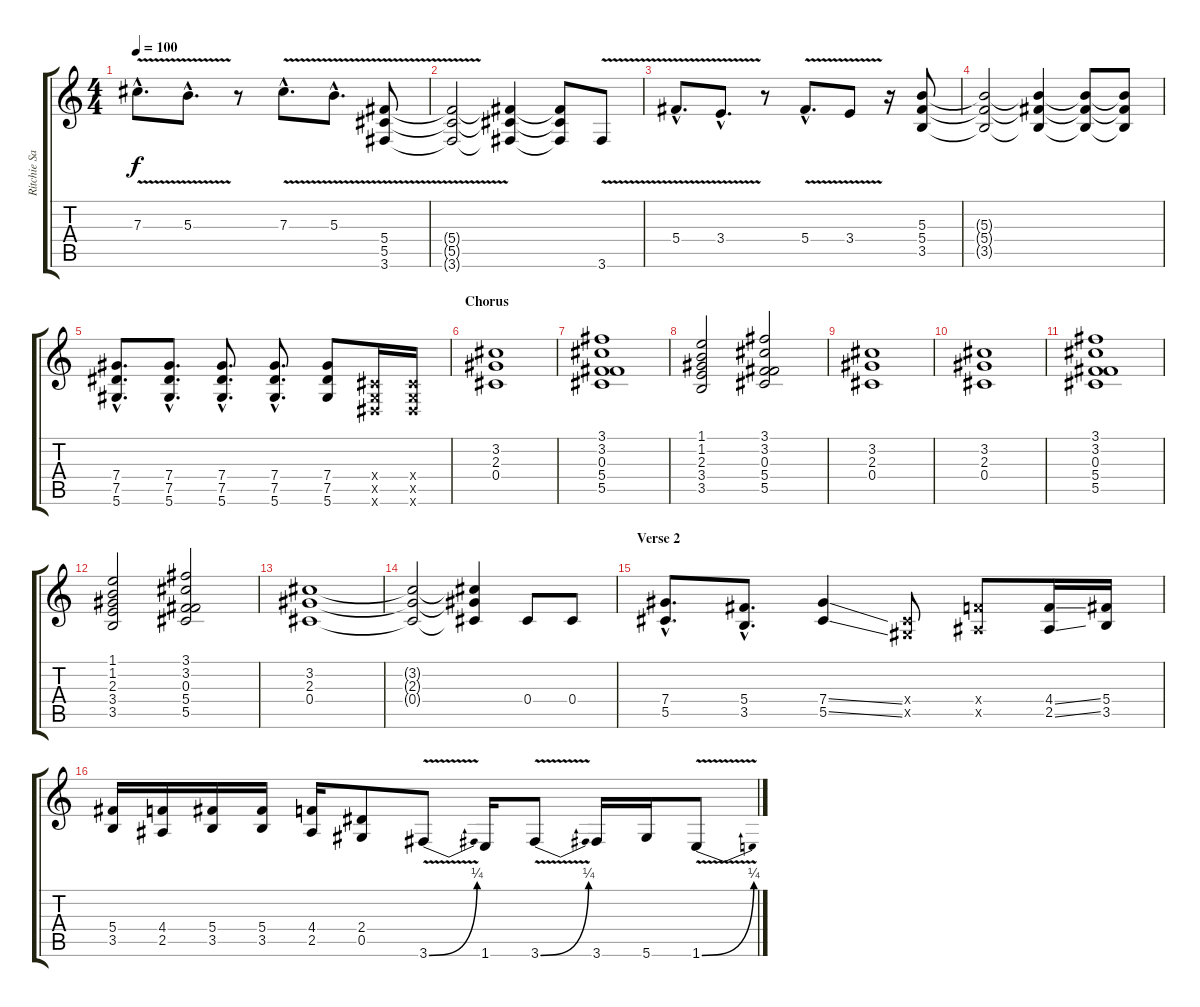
\track ("Ritchie Sambora" "Ritchie Sa") {instrument overdrivenguitar}
\staff {score tabs}
\tuning (Eb4 Bb3 Gb3 Db3 Ab2 Eb2) {hide}
\ts (4 4)
\tempo 100
\clef g2
\ks c
7.3{v hac}.8{d dy f} 5.3{v hac}.8{d} r.8 7.3{v hac}.8{d} 5.3{v hac}.8{d} (5.4 5.5 3.6{v}).8 |
(5.4{t} 5.5{t} 3.6{t}).2 (5.4{t} 5.5{t} 3.6{t}).4 (5.4{t} 5.5{t} 3.6{t}).8 3.6{v}.8 |
5.4{v hac}.8{d} 3.4{v hac}.8{d} r.8 5.4{v hac}.8{d} 3.4{v}.8 r.16 (5.3 5.4 3.5).8 |
(5.3{t} 5.4{t} 3.5{t}).2 (5.3{t} 5.4{t} 3.5{t}).4 (5.3{t} 5.4{t} 3.5{t}).8 (5.3{t} 5.4{t} 3.5{t}).8 |
(7.4{hac} 7.5{hac} 5.6{hac}).8{d} (7.4{hac} 7.5{hac} 5.6{hac}).8{d} (7.4{hac} 7.5{hac} 5.6{hac}).8{d} (7.4{hac} 7.5{hac} 5.6{hac}).8{d} (7.4 7.5 5.6).8 (0.4{x} 0.5{x} 0.6{x}).16 (0.4{x} 0.5{x} 0.6{x}).16 |
\section ("" "Chorus")
(3.2 2.3 0.4).1 |
(3.1 3.2 0.3 5.4 5.5).1 |
(1.1 1.2 2.3 3.4 3.5).2 (3.1 3.2 0.3 5.4 5.5).2 |
(3.2 2.3 0.4).1 |
(3.2 2.3 0.4).1 |
(3.1 3.2 0.3 5.4 5.5).1 |
(1.1 1.2 2.3 3.4 3.5).2 (3.1 3.2 0.3 5.4 5.5).2 |
(3.2 2.3 0.4).1 |
(3.2{t} 2.3{t} 0.4{t}).2 (3.2{t} 2.3{t} 0.4{t}).4 0.4.8 0.4.8 |
\section ("" "Verse 2")
(7.4{hac} 5.5{hac}).8{d} (5.4{hac} 3.5{hac}).8{d} (7.4{ss} 5.5{ss}).4 (0.4{x} 0.5{x}).8 (4.4{x} 2.5{x}).8 (4.4{ss} 2.5{ss}).16 (5.4 3.5).16 |
(5.4 3.5).16 (4.4 2.5).16 (5.4 3.5).16 (5.4 3.5).16 (4.4 2.5).16 (2.4 0.5).8 3.6{be (bend 0 0 60 1) v}.8 1.6.16 3.6{be (bend 0 0 60 1) v}.8 3.6.16 5.6.16 1.6{be (bend 0 0 60 1) v}.8
